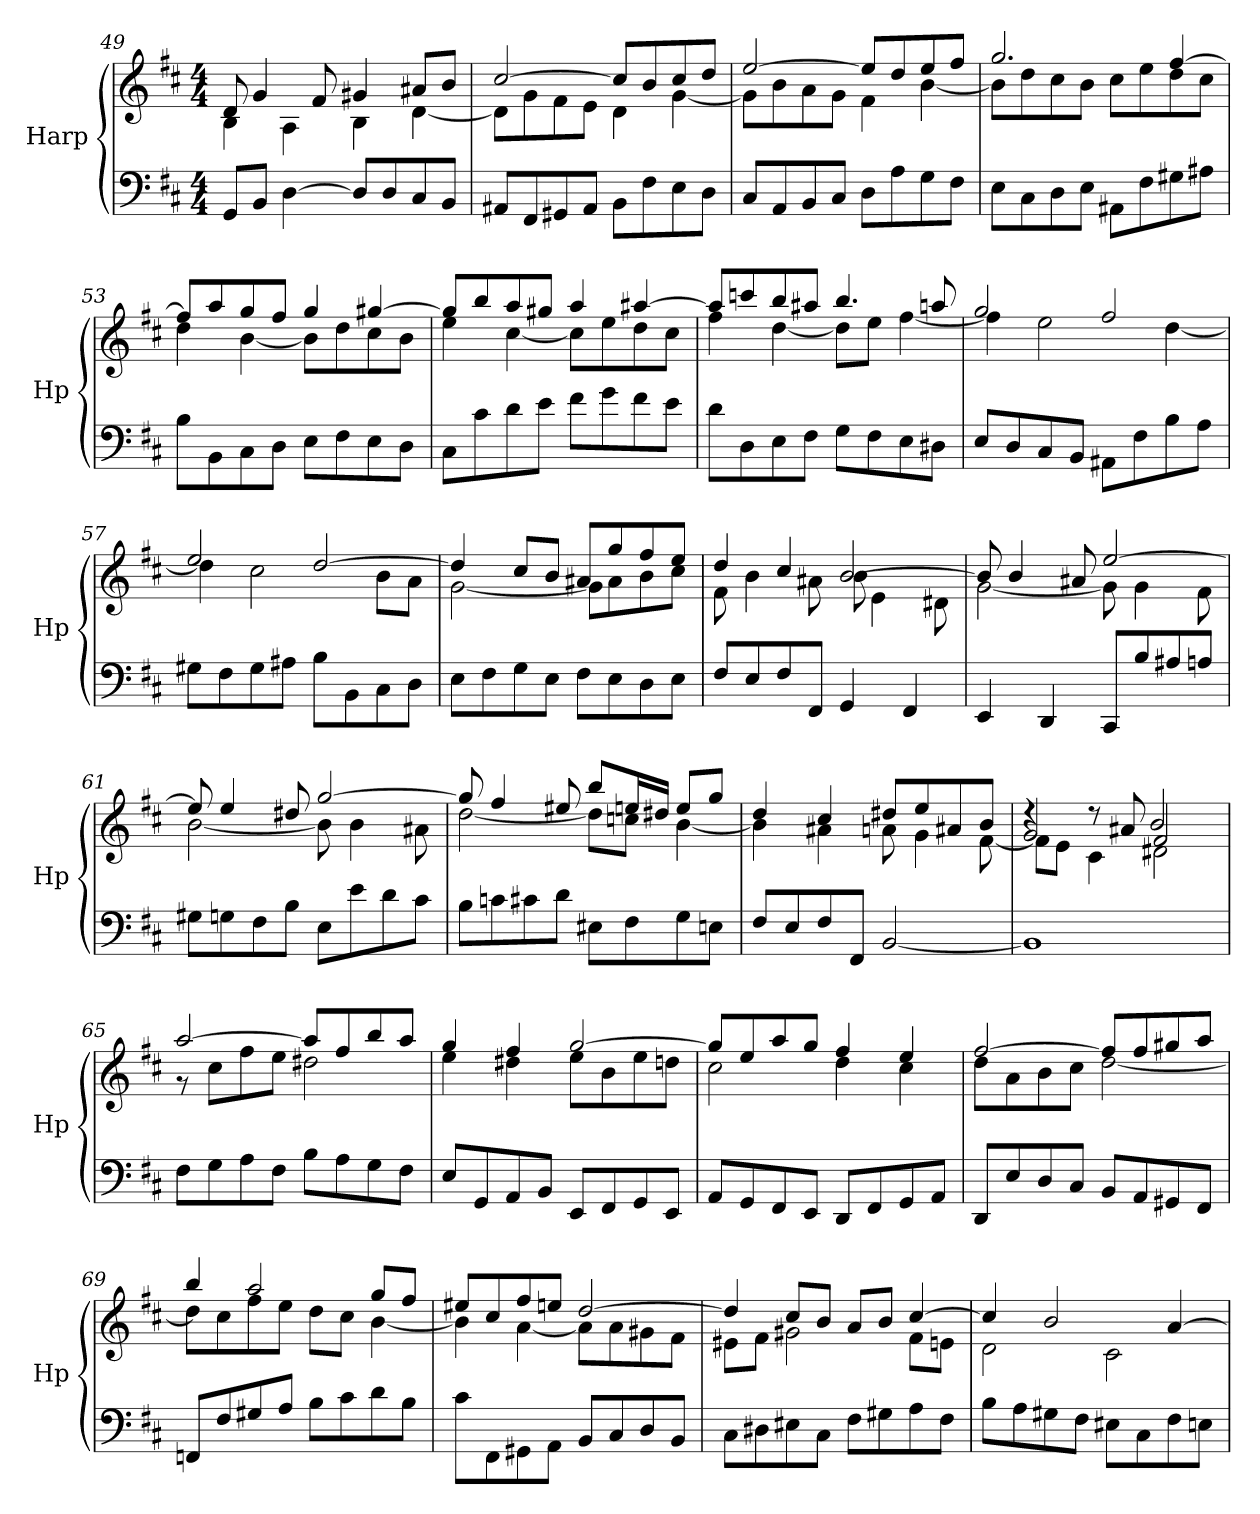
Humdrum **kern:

**kern	**kern
*part1	*part1
*staff2	*staff1
*I"Harp	*
*I'Hp	*
!!LO:LB:g=z
*clefF4	*clefG2
*k[f#c#]	*k[f#c#]
*M4/4	*M4/4
=49	=49
*	*^
8GG/L	8d/	4B\
8BB/J	4g/	.
[4D\	.	4A\
.	8f#/	.
8D/L]	4g#X/	4B\
8D/	.	.
8C#/	8a#X/L	[4d\
8BB/J	8b/J	.
=50	=50	=50
8AA#X/L	[2cc#/	8d\L]
8FF#/	.	8g\
8GG#X/	.	8f#\
8AA#/J	.	8e\J
8BB\L	8cc#/L]	4d\
8F#\	8b/	.
8E\	8cc#/	[4g\
8D\J	8dd/J	.
=51	=51	=51
8C#/L	[2ee/	8g\L]
8AA/	.	8b\
8BB/	.	8a\
8C#/J	.	8g\J
8D\L	8ee/L]	4f#\
8A\	8dd/	.
8G\	8ee/	[4b\
8F#\J	8ff#/J	.
=52	=52	=52
8E\L	2.gg/	8b\L]
8C#\	.	8dd\
8D\	.	8cc#\
8E\J	.	8b\J
8AA#X\L	.	8cc#\L
8F#\	.	8ee\
8G#X\	[4ff#/	8dd\
8A#X\J	.	8cc#\J
!!LO:LB:g=z	!!
=53	=53	=53
8B\L	8ff#/L]	4dd\
8BB\	8aa/	.
8C#\	8gg/	[4b\
8D\J	8ff#/J	.
8E\L	4gg/	8b\L]
8F#\	.	8dd\
8E\	[4gg#X/	8cc#\
8D\J	.	8b\J
=54	=54	=54
8C#\L	8gg#/L]	4ee\
8c#\	8bb/	.
8d\	8aa/	[4cc#\
8e\J	8gg#X/J	.
8f#\L	4aa/	8cc#\L]
8g\	.	8ee\
8f#\	[4aa#X/	8dd\
8e\J	.	8cc#\J
=55	=55	=55
8d\L	8aa#/L]	4ff#\
8D\	8cccn/	.
8E\	8bb/	[4dd\
8F#\J	8aa#X/J	.
8G\L	4.bb/	8dd\L]
8F#\	.	8ee\J
8E\	.	[4ff#\
8D#X\J	8aan/	.
=56	=56	=56
8E/L	2gg/	4ff#\]
8D/	.	.
8C#/	.	2ee\
8BB/J	.	.
8AA#X\L	2ff#/	.
8F#\	.	.
8B\	.	[4dd\
8A\J	.	.
!!LO:LB:g=z	!!
=57	=57	=57
8G#X\L	2ee/	4dd\]
8F#\	.	.
8G#\	.	2cc#\
8A#X\J	.	.
8B\L	[2dd/	.
8BB\	.	.
8C#\	.	8b\L
8D\J	.	8a\J
=58	=58	=58
8E\L	4dd/]	[2g\
8F#\	.	.
8G\	8cc#/L	.
8E\J	8b/J	.
8F#\L	8a#X/L	8g\L]
8E\	8gg/	8a#\
8D\	8ff#/	8b\
8E\J	8ee/J	8cc#\J
=59	=59	=59
8F#/L	4dd/	8f#\
8E/	.	4b\
8F#/	4cc#/	.
8FF#/J	.	8a#X\
4GG/	[2b/	8b\
.	.	4e\
4FF#/	.	.
.	.	8d#X\
=60	=60	=60
4EE/	8b/]	[2g\
.	4b/	.
4DD/	.	.
.	8a#X/	.
8CC#/L	[2ee/	8g\]
8B/	.	4g\
8A#X/	.	.
8An/J	.	8f#\
!!LO:LB:g=z	!!
=61	=61	=61
8G#X\L	8ee/]	[2b\
8Gn\	4ee/	.
8F#\	.	.
8B\J	8dd#X/	.
8E\L	[2gg/	8b\]
8e\	.	4b\
8d\	.	.
8c#\J	.	8a#X\
=62	=62	=62
8B\L	8gg/]	[2dd\
8cn\	4ff#/	.
8c#X\	.	.
8d\J	8ee#X/	.
8E#X\L	8bb/L	8dd\L]
8F#\	16een/L	8ccn\J
.	16dd#X/JJ	.
8G\	8ee/L	[4b\
8En\J	8gg/J	.
=63	=63	=63
8F#/L	4dd/	4b\]
8E/	.	.
8F#/	4cc#/	4a#X\
8FF#/J	.	.
[2BB/	8dd#X/L	8an\
.	8ee/	4g\
.	8a#X/	.
.	8b/J	[8f#\
=64	=64	=64
*	*	*^
1BB]	2g/	8f#\L]	4rdd
.	.	8e\J	.
.	.	4c#\	8rdd
.	.	.	8a#X/
.	2f#/	2d#X\	2b/
*	*	*v	*v
!!LO:PB:g=z
=65	=65	=65
8F#\L	[2aa/	8r
8G\	.	8cc#\L
8A\	.	8ff#\
8F#\J	.	8ee\J
8B\L	8aa/L]	2dd#X\
8A\	8ff#/	.
8G\	8bb/	.
8F#\J	8aa/J	.
=66	=66	=66
8E/L	4gg/	4ee\
8GG/	.	.
8AA/	4ff#/	4dd#X\
8BB/J	.	.
8EE/L	[2gg/	8ee\L
8FF#/	.	8b\
8GG/	.	8ee\
8EE/J	.	8ddn\J
=67	=67	=67
8AA/L	8gg/L]	2cc#\
8GG/	8ee/	.
8FF#/	8aa/	.
8EE/J	8gg/J	.
8DD/L	4ff#/	4dd\
8FF#/	.	.
8GG/	4ee/	4cc#\
8AA/J	.	.
=68	=68	=68
8DD/L	[2ff#/	8dd\L
8E/	.	8a\
8D/	.	8b\
8C#/J	.	8cc#\J
8BB/L	8ff#/L]	[2dd\
8AA/	8ff#/	.
8GG#X/	8gg#X/	.
8FF#/J	8aa/J	.
!!LO:LB:g=z	!!
=69	=69	=69
8FFn/L	4bb/	8dd\L]
8F#/	.	8cc#\
8G#X/	2aa/	8ff#\
8A/J	.	8ee\J
8B\L	.	8dd\L
8c#\	.	8cc#\J
8d\	8gg/L	[4b\
8B\J	8ff#/J	.
=70	=70	=70
8c#\L	8ee#X/L	4b\]
8FF#\	8cc#/	.
8GG#X\	8ff#/	[4a\
8AA\J	8een/J	.
8BB/L	[2dd/	8a\L]
8C#/	.	8a\
8D/	.	8g#X\
8BB/J	.	8f#\J
=71	=71	=71
8C#\L	4dd/]	8e#X\L
8D#X\	.	8f#\J
8E#X\	8cc#/L	2g#X\
8C#\J	8b/J	.
8F#\L	8a/L	.
8G#X\	8b/J	.
8A\	[4cc#/	8f#\L
8F#\J	.	8en\J
=72	=72	=72
8B\L	4cc#/]	2d\
8A\	.	.
8G#X\	2b/	.
8F#\J	.	.
8E#X\L	.	2c#\
8C#\	.	.
8F#\	[4a/	.
8En\J	.	.
*	*v	*v
=	=
*-	*-
